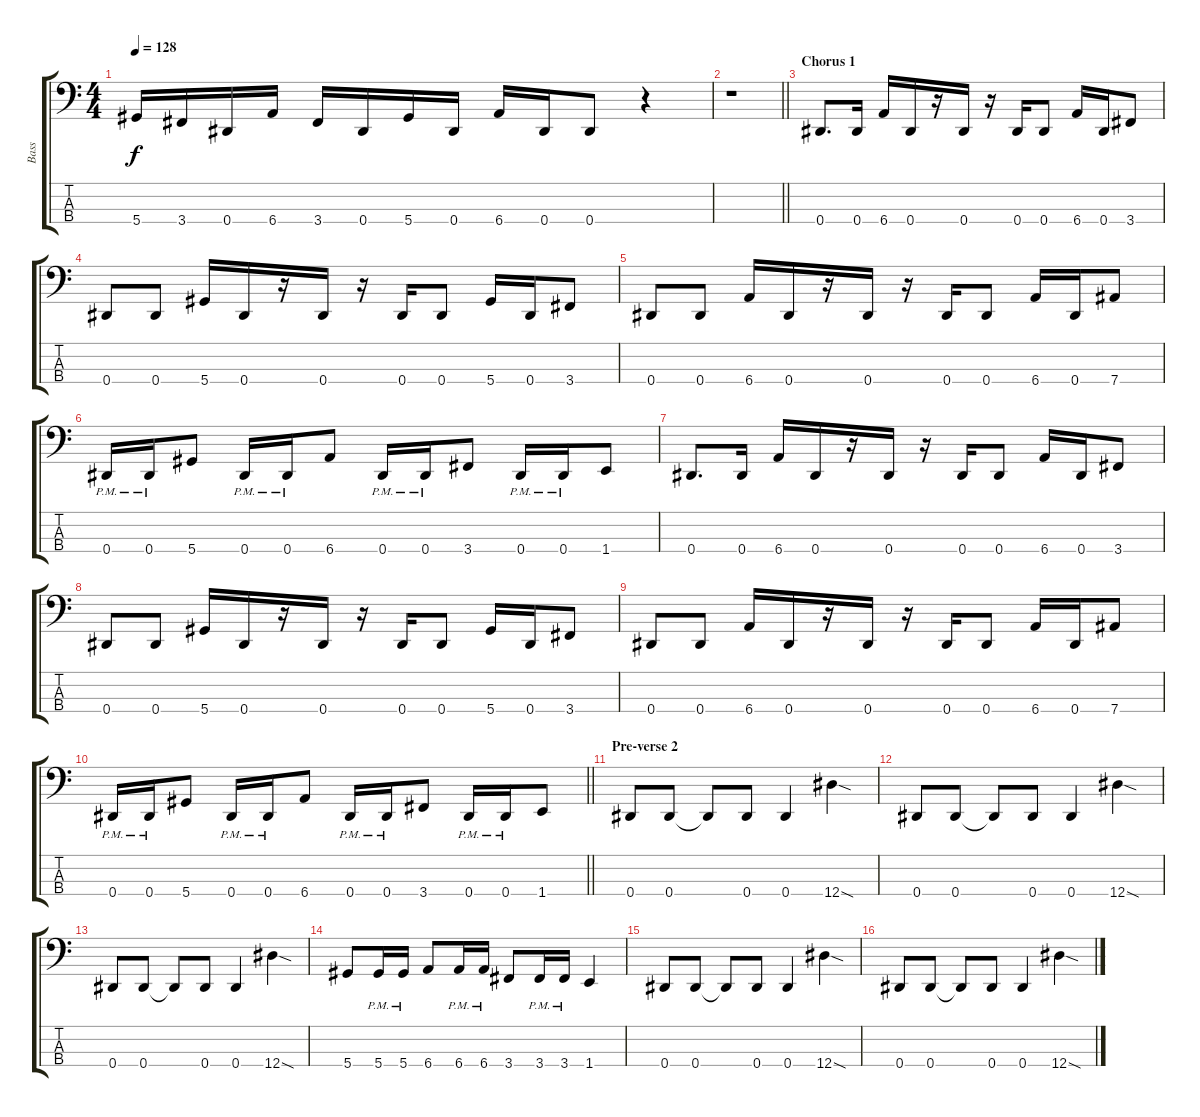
\track ("Bass" "Bass") {instrument electricbasspick}
\staff {score tabs}
\tuning (Gb2 Db2 Ab1 Eb1) {hide}
\ts (4 4)
\tempo 128
\clef f4
\ks c
5.4.16{dy f} 3.4.16 0.4.16 6.4.16 3.4.16 0.4.16 5.4.16 0.4.16 6.4.16 0.4.16 0.4.8 r.4 |
\barLineRight lightlight
r.1 |
\section ("" "Chorus 1")
0.4.8{d} 0.4.16 6.4.16 0.4.16 r.16 0.4.16 r.16 0.4.16 0.4.8 6.4.16 0.4.16 3.4.8 |
0.4.8 0.4.8 5.4.16 0.4.16 r.16 0.4.16 r.16 0.4.16 0.4.8 5.4.16 0.4.16 3.4.8 |
0.4.8 0.4.8 6.4.16 0.4.16 r.16 0.4.16 r.16 0.4.16 0.4.8 6.4.16 0.4.16 7.4.8 |
0.4{pm}.16 0.4{pm}.16 5.4.8 0.4{pm}.16 0.4{pm}.16 6.4.8 0.4{pm}.16 0.4{pm}.16 3.4.8 0.4{pm}.16 0.4{pm}.16 1.4.8 |
0.4.8{d} 0.4.16 6.4.16 0.4.16 r.16 0.4.16 r.16 0.4.16 0.4.8 6.4.16 0.4.16 3.4.8 |
0.4.8 0.4.8 5.4.16 0.4.16 r.16 0.4.16 r.16 0.4.16 0.4.8 5.4.16 0.4.16 3.4.8 |
0.4.8 0.4.8 6.4.16 0.4.16 r.16 0.4.16 r.16 0.4.16 0.4.8 6.4.16 0.4.16 7.4.8 |
\barLineRight lightlight
0.4{pm}.16 0.4{pm}.16 5.4.8 0.4{pm}.16 0.4{pm}.16 6.4.8 0.4{pm}.16 0.4{pm}.16 3.4.8 0.4{pm}.16 0.4{pm}.16 1.4.8 |
\section ("" "Pre-verse 2")
0.4.8 0.4.8 0.4{t}.8 0.4.8 0.4.4 12.4{sod}.4 |
0.4.8 0.4.8 0.4{t}.8 0.4.8 0.4.4 12.4{sod}.4 |
0.4.8 0.4.8 0.4{t}.8 0.4.8 0.4.4 12.4{sod}.4 |
5.4.8 5.4{pm}.16 5.4{pm}.16 6.4.8 6.4{pm}.16 6.4{pm}.16 3.4.8 3.4{pm}.16 3.4{pm}.16 1.4.4 |
0.4.8 0.4.8 0.4{t}.8 0.4.8 0.4.4 12.4{sod}.4 |
0.4.8 0.4.8 0.4{t}.8 0.4.8 0.4.4 12.4{sod}.4
